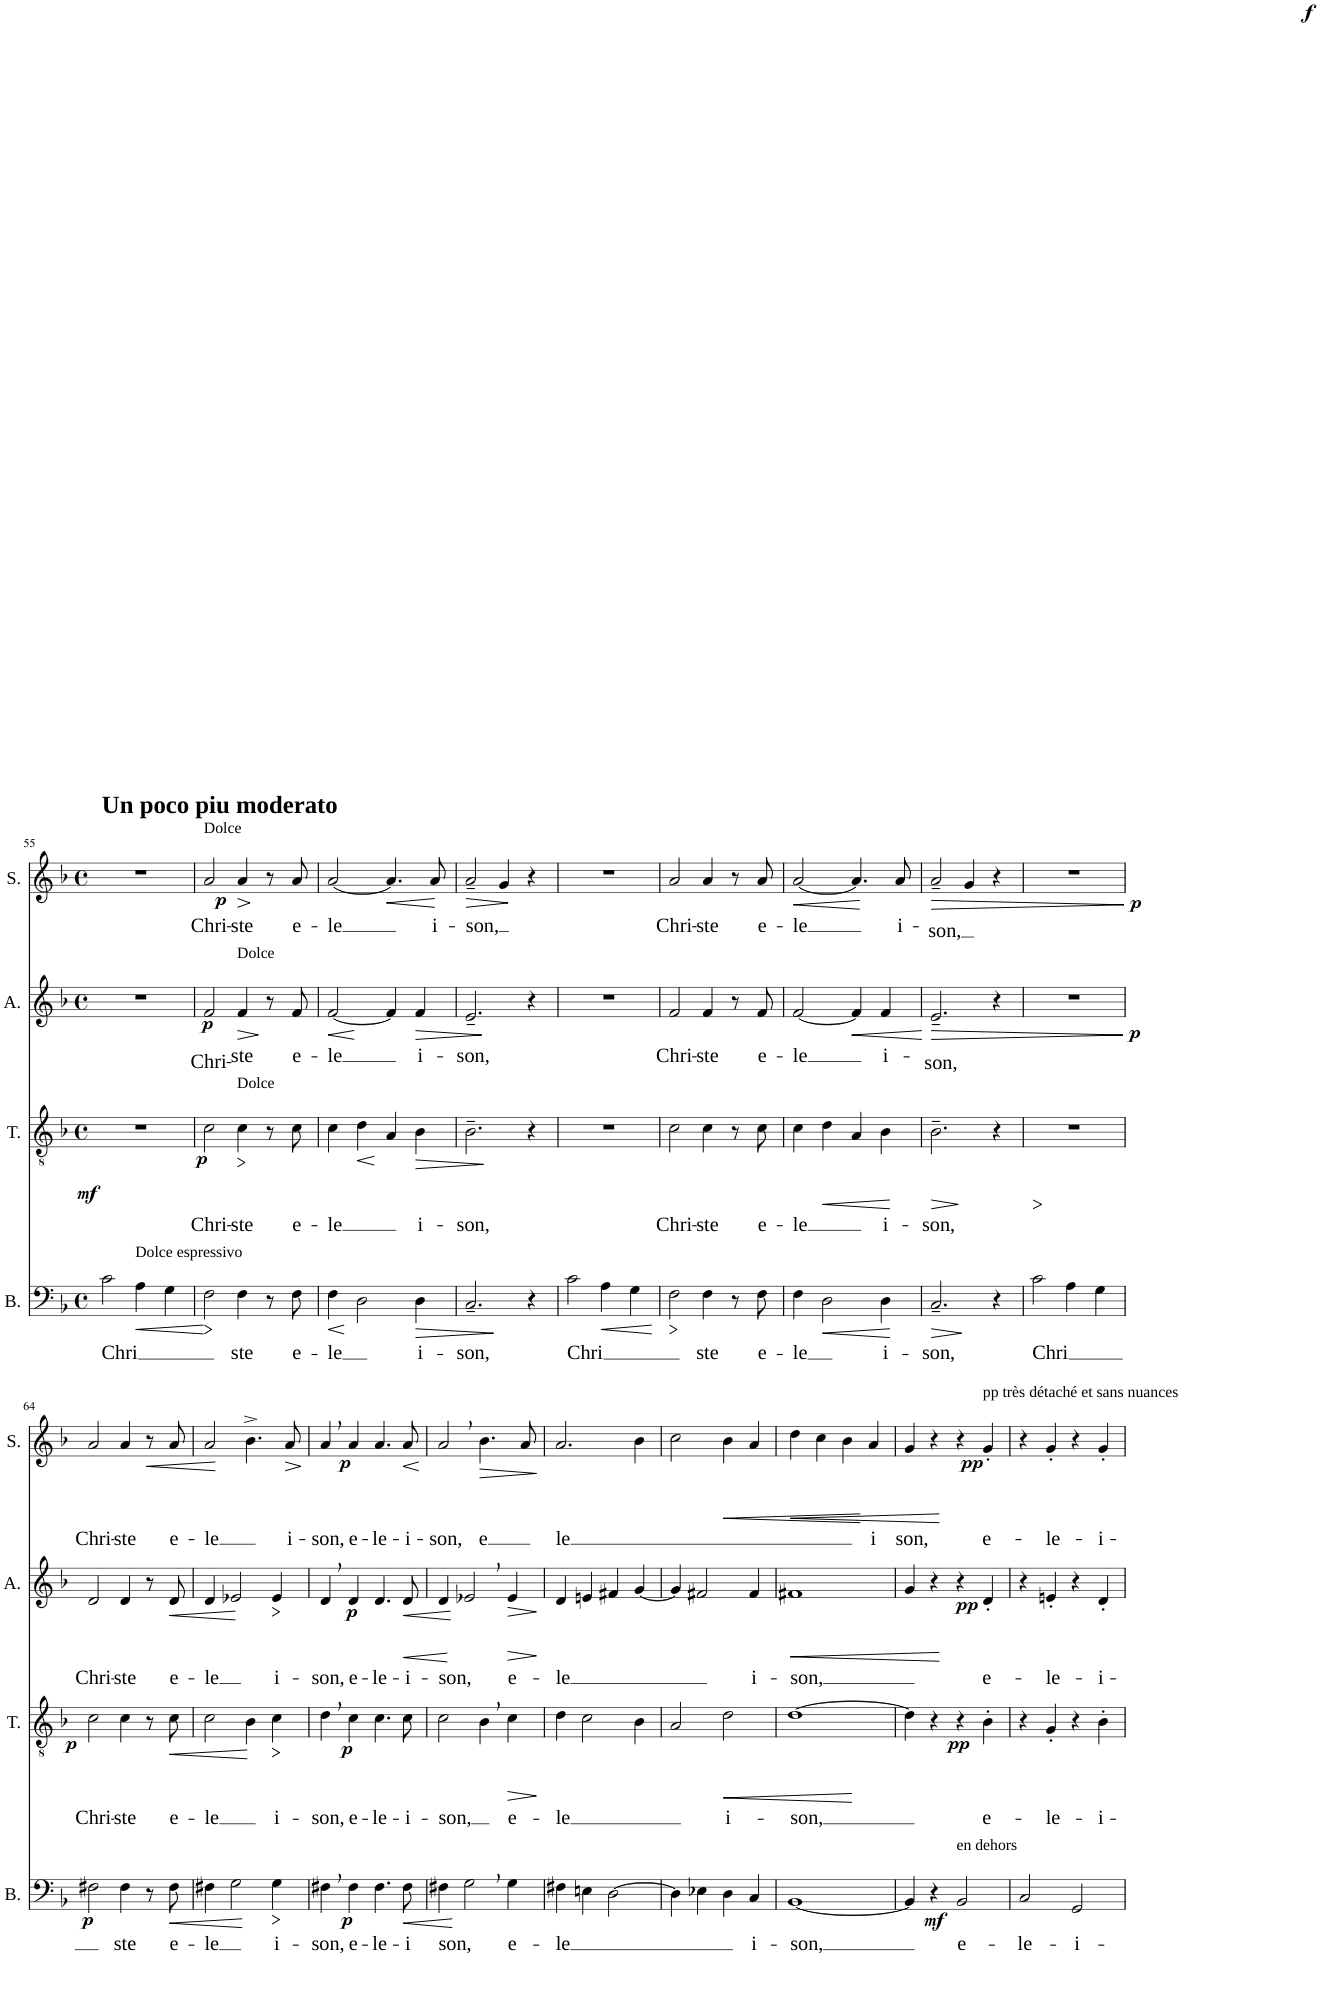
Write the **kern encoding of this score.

**kern	**text	**dynam	**kern	**text	**dynam	**kern	**text	**dynam	**kern	**text	**dynam
*part4	*part4	*part4	*part3	*part3	*part3	*part2	*part2	*part2	*part1	*part1	*part1
*staff4	*staff4	*staff4	*staff3	*staff3	*staff3	*staff2	*staff2	*staff2	*staff1	*staff1	*staff1
*I"Bass	*	*	*I"Tenor	*	*	*I"Alto	*	*	*I"Soprano	*	*
*I'B.	*	*	*I'T.	*	*	*I'A.	*	*	*I'S.	*	*
!!LO:PB:g=z
*clefF4	*	*	*clefGv2	*	*	*clefG2	*	*	*clefG2	*	*
*k[b-]	*	*	*k[b-]	*	*	*k[b-]	*	*	*k[b-]	*	*
*M4/4	*	*	*M4/4	*	*	*M4/4	*	*	*M4/4	*	*
*met(c)	*	*	*met(c)	*	*	*met(c)	*	*	*met(c)	*	*
=55	=55	=55	=55	=55	=55	=55	=55	=55	=55	=55	=55
!	!	!	!	!	!	!	!	!	!LO:TX:a:B:t=Un poco piu moderato	!	!
!	!LO:LY:b	!	!	!	!LO:DY:b	!	!	!	!	!	!LO:DY:b
2c\	Chri	.	1r	.	mf	1r	.	.	1r	.	p
!LO:TX:a:t=Dolce espressivo	!	!	!	!	!	!	!	!	!	!	!
!	!	!LO:HP:b	!	!	!	!	!	!	!	!	!
4A\	.	<	.	.	.	.	.	.	.	.	.
4G\	.	.	.	.	.	.	.	.	.	.	.
.	.	[	.	.	.	.	.	.	.	.	.
=56	=56	=56	=56	=56	=56	=56	=56	=56	=56	=56	=56
!	!	!	!	!	!	!	!	!	!LO:TX:a:t=Dolce	!	!
!	!	!LO:HP:b	!	!LO:LY:b	!LO:DY:b	!	!LO:LY:b	!LO:DY:b	!	!LO:LY:b	!
2F\	.	>	2c\	Chri-	p	2f/	Chri-	p	2a/	Chri-	.
!	!	!	!	!	!	!LO:TX:a:t=Dolce	!	!	!	!	!
!	!	!	!LO:TX:a:t=Dolce	!	!	!	!	!	!	!	!
!	!LO:LY:b	!	!	!LO:LY:b	!LO:HP:b	!	!LO:LY:b	!LO:HP:b	!	!LO:LY:b	!LO:HP:b
4F\	ste	.	4c\	-ste	>	4f/	-ste	>	4a/	-ste	>
8r	.	.	8r	.	.	8r	.	.	8r	.	.
!	!LO:LY:b	!	!	!LO:LY:b	!	!	!LO:LY:b	!	!	!LO:LY:b	!
8F\	e-	.	8c\	e-	.	8f/	e-	.	8a/	e-	.
.	.	]	.	.	]	.	.	]	.	.	]
=57	=57	=57	=57	=57	=57	=57	=57	=57	=57	=57	=57
!	!LO:LY:b	!LO:HP:b	!	!LO:LY:b	!	!	!LO:LY:b	!LO:HP:b	!	!LO:LY:b	!
4F\	-le	<	4c\	-le	.	[2f/	-le	<	[2a/	-le	.
!	!	!	!	!	!LO:HP:b	!	!	!	!	!	!
2D\	.	.	4d\	.	<	.	.	.	.	.	.
!	!	!	!	!	!	!	!	!	!	!	!LO:HP:b
.	.	.	4A/	.	.	4f/]	.	.	4.a/]	.	<
!	!LO:LY:b	!LO:HP:b	!	!LO:LY:b	!LO:HP:b	!	!LO:LY:b	!LO:HP:b	!	!	!
4D\	i-	>	4B-\	i-	>	4f/	i-	>	.	.	.
!	!	!	!	!	!	!	!	!	!	!LO:LY:b	!
.	.	.	.	.	.	.	.	.	8a/	i-	.
.	.	[ ]	.	.	[ ]	.	.	[ ]	.	.	[
=58	=58	=58	=58	=58	=58	=58	=58	=58	=58	=58	=58
!	!LO:LY:b	!	!	!LO:LY:b	!	!	!LO:LY:b	!	!	!LO:LY:b	!LO:HP:b
2.C~/	-son,	.	2.B-~\	-son,	.	2.e~/	-son,	.	2a~/	-son,	>
.	.	.	.	.	.	.	.	.	4g/	.	.
4r	.	.	4r	.	.	4r	.	.	4r	.	.
.	.	.	.	.	.	.	.	.	.	.	]
=59	=59	=59	=59	=59	=59	=59	=59	=59	=59	=59	=59
!	!LO:LY:b	!	!	!	!	!	!	!	!	!	!
2c\	-Chri	.	1r	.	.	1r	.	.	1r	.	.
!	!	!LO:HP:b	!	!	!	!	!	!	!	!	!
4A\	.	<	.	.	.	.	.	.	.	.	.
4G\	.	.	.	.	.	.	.	.	.	.	.
.	.	[	.	.	.	.	.	.	.	.	.
=60	=60	=60	=60	=60	=60	=60	=60	=60	=60	=60	=60
!	!	!LO:HP:b	!	!LO:LY:b	!	!	!LO:LY:b	!	!	!LO:LY:b	!
2F\	.	>	2c\	Chri-	.	2f/	Chri-	.	2a/	Chri-	.
!	!LO:LY:b	!	!	!LO:LY:b	!	!	!LO:LY:b	!	!	!LO:LY:b	!
4F\	ste	.	4c\	-ste	.	4f/	-ste	.	4a/	-ste	.
8r	.	.	8r	.	.	8r	.	.	8r	.	.
!	!LO:LY:b	!	!	!LO:LY:b	!	!	!LO:LY:b	!	!	!LO:LY:b	!
8F\	e-	.	8c\	e-	.	8f/	e-	.	8a/	e-	.
.	.	]	.	.	.	.	.	.	.	.	.
=61	=61	=61	=61	=61	=61	=61	=61	=61	=61	=61	=61
!	!LO:LY:b	!	!	!LO:LY:b	!	!	!LO:LY:b	!	!	!LO:LY:b	!LO:HP:b
4F\	-le	.	4c\	-le	.	[2f/	-le	.	[2a/	-le	<
!	!	!LO:HP:b	!	!	!LO:HP:b	!	!	!	!	!	!
2D\	.	<	4d\	.	<	.	.	.	.	.	.
!	!	!	!	!	!	!	!	!LO:HP:b	!	!	!
.	.	.	4A/	.	.	4f/]	.	<	4.a/]	.	.
!	!LO:LY:b	!	!	!LO:LY:b	!	!	!LO:LY:b	!	!	!	!
4D\	i-	.	4B-\	i-	.	4f/	i-	.	.	.	.
!	!	!	!	!	!	!	!	!	!	!LO:LY:b	!
.	.	.	.	.	.	.	.	.	8a/	i-	.
.	.	[	.	.	[	.	.	[	.	.	[
=62	=62	=62	=62	=62	=62	=62	=62	=62	=62	=62	=62
!	!LO:LY:b	!LO:HP:b	!	!LO:LY:b	!LO:HP:b	!	!LO:LY:b	!LO:HP:b	!	!LO:LY:b	!LO:HP:b
2.C~/	-son,	>	2.B-~\	-son,	>	2.e~/	-son,	>	2a~/	-son,	>
.	.	.	.	.	.	.	.	.	4g/	.	.
!	!	!	!	!	!LO:DY:b	!	!	!	!	!	!
4r	.	.	4r	.	f	4r	.	.	4r	.	.
.	.	]	.	.	]	.	.	]	.	.	]
=63	=63	=63	=63	=63	=63	=63	=63	=63	=63	=63	=63
!	!LO:LY:b	!	!	!	!LO:HP:b	!	!	!LO:DY:b	!	!	!LO:DY:b
2c\	-Chri	.	1r	.	>	1r	.	p	1r	.	p
4A\	.	.	.	.	.	.	.	.	.	.	.
4G\	.	.	.	.	.	.	.	.	.	.	.
.	.	.	.	.	]	.	.	.	.	.	.
!!LO:LB:g=z
=64	=64	=64	=64	=64	=64	=64	=64	=64	=64	=64	=64
!	!	!LO:DY:b	!	!LO:LY:b	!LO:DY:b	!	!LO:LY:b	!	!	!LO:LY:b	!
2F#X\	.	p	2c\	Chri-	p	2d/	Chri-	.	2a/	Chri-	.
!	!LO:LY:b	!	!	!LO:LY:b	!	!	!LO:LY:b	!	!	!LO:LY:b	!
4F#\	ste	.	4c\	-ste	.	4d/	-ste	.	4a/	-ste	.
!	!	!	!	!	!	!	!	!	!	!	!LO:HP:b
8r	.	.	8r	.	.	8r	.	.	8r	.	<
!	!LO:LY:b	!LO:HP:b	!	!LO:LY:b	!LO:HP:b	!	!LO:LY:b	!LO:HP:b	!	!LO:LY:b	!
8F#\	e-	<	8c\	e-	<	8d/	e-	<	8a/	e-	.
.	.	[	.	.	[	.	.	[	.	.	[
=65	=65	=65	=65	=65	=65	=65	=65	=65	=65	=65	=65
!	!LO:LY:b	!	!	!LO:LY:b	!	!	!LO:LY:b	!	!	!LO:LY:b	!
4F#X\	-le	.	2c\	-le	.	4d/	-le	.	2a/	-le	.
2G\	.	.	.	.	.	2e-X/	.	.	.	.	.
.	.	.	4B-\	.	.	.	.	.	4.b-^\	.	.
!	!LO:LY:b	!LO:HP:b	!	!LO:LY:b	!LO:HP:b	!	!LO:LY:b	!LO:HP:b	!	!	!
4G\	i-	>	4c\	i-	>	4e-/	i-	>	.	.	.
!	!	!	!	!	!	!	!	!	!	!LO:LY:b	!LO:HP:b
.	.	.	.	.	.	.	.	.	8a/	i-	>
.	.	]	.	.	]	.	.	]	.	.	]
=66	=66	=66	=66	=66	=66	=66	=66	=66	=66	=66	=66
!	!LO:LY:b	!	!	!LO:LY:b	!	!	!LO:LY:b	!	!	!LO:LY:b	!
4F#X,\	-son,	.	4d,\	-son,	.	4d,/	-son,	.	4a,/	-son,	.
!	!LO:LY:b	!LO:DY:b	!	!LO:LY:b	!LO:DY:b	!	!LO:LY:b	!LO:DY:b	!	!LO:LY:b	!LO:DY:b
4F#\	e-	p	4c\	e-	p	4d/	e-	p	4a/	e-	p
!	!LO:LY:b	!	!	!LO:LY:b	!	!	!LO:LY:b	!	!	!LO:LY:b	!
4.F#\	-le-	.	4.c\	-le-	.	4.d/	-le-	.	4.a/	-le-	.
!	!LO:LY:b	!LO:HP:b	!	!LO:LY:b	!	!	!LO:LY:b	!LO:HP:b	!	!	!
!	!	!	!	!	!	!	!	!LO:HP:n=1:b	!	!LO:LY:b	!LO:HP:b
8F#\	i	<	8c\	-i-	.	8d/	-i-	< <	8a/	-i-	<
.	.	[	.	.	.	.	.	[	.	.	[
=67	=67	=67	=67	=67	=67	=67	=67	=67	=67	=67	=67
!	!LO:LY:b	!	!	!LO:LY:b	!	!	!LO:LY:b	!	!	!LO:LY:b	!
4F#X\	son,	.	2c\	son,	.	4d/	-son,	.	2a,/	-son,	.
2G,\	.	.	.	.	.	2e-X,/	.	[	.	.	.
!	!	!	!	!	!	!	!	!	!	!LO:LY:b	!LO:HP:b
.	.	.	4B-,\	.	.	.	.	.	4.b-\	-e	>
!	!LO:LY:b	!	!	!LO:LY:b	!LO:HP:b	!	!LO:LY:b	!LO:HP:b	!	!	!
!	!	!	!	!	!	!	!	!LO:HP:n=1:b	!	!	!
4G\	e-	.	4c\	e-	>	4e-/	e-	> >	.	.	.
.	.	.	.	.	.	.	.	.	8a/	.	.
.	.	.	.	.	]	.	.	]	.	.	]
=68	=68	=68	=68	=68	=68	=68	=68	=68	=68	=68	=68
!	!LO:LY:b	!	!	!LO:LY:b	!	!	!LO:LY:b	!	!	!LO:LY:b	!
4F#X\	-le	.	4d\	-le	.	4d/	-le	.	2.a/	le	.
4En\	.	.	2c\	.	.	4en/	.	]	.	.	.
[2D\	.	.	.	.	.	4f#X/	.	.	.	.	.
.	.	.	4B-\	.	.	[4g/	.	.	4b-\	.	.
=69	=69	=69	=69	=69	=69	=69	=69	=69	=69	=69	=69
4D\]	.	.	2A/	.	.	4g/]	.	.	2cc\	.	.
4E-X\	.	.	.	.	.	2f#X/	.	.	.	.	.
!	!	!	!	!LO:LY:b	!LO:HP:b	!	!	!	!	!	!LO:HP:b
4D\	.	.	2d\	i-	<	.	.	.	4b-\	.	<
!	!LO:LY:b	!	!	!	!	!	!LO:LY:b	!	!	!	!
4C/	i-	.	.	.	.	4f#/	i-	.	4a/	.	.
.	.	.	.	.	[	.	.	.	.	.	[
=70	=70	=70	=70	=70	=70	=70	=70	=70	=70	=70	=70
!	!LO:LY:b	!	!	!LO:LY:b	!	!	!LO:LY:b	!LO:HP:b	!	!	!LO:HP:b
[1BB-	-son,	.	[1d	-son,	.	1f#X	-son,	<	4dd\	.	<
.	.	.	.	.	.	.	.	.	4cc\	.	.
.	.	.	.	.	.	.	.	.	4b-\	.	.
!	!	!	!	!	!	!	!	!	!	!LO:LY:b	!
.	.	.	.	.	.	.	.	.	4a/	i	.
.	.	.	.	.	.	.	.	[	.	.	[
=71	=71	=71	=71	=71	=71	=71	=71	=71	=71	=71	=71
!	!	!	!	!	!	!	!	!	!	!LO:LY:b	!
4BB-/]	.	.	4d\]	.	.	4g/	.	.	4g/	-son,	.
!	!	!LO:DY:b	!	!	!	!	!	!	!	!	!
4r	.	mf	4r	.	.	4r	.	.	4r	.	.
!LO:TX:a:t=en dehors	!	!	!	!	!	!	!	!	!	!	!
!	!LO:LY:b	!	!	!	!LO:DY:b	!	!	!LO:DY:b	!	!	!LO:DY:b
2BB-/	e-	.	4r	.	pp	4r	.	pp	4r	.	pp
!	!	!	!	!	!	!	!	!	!LO:TX:a:t=pp très détaché et sans nuances	!	!
!	!	!	!	!LO:LY:b	!	!	!LO:LY:b	!	!	!LO:LY:b	!
.	.	.	4B-'\	e-	.	4d'/	e-	.	4g'/	e-	.
=72	=72	=72	=72	=72	=72	=72	=72	=72	=72	=72	=72
!	!LO:LY:b	!	!	!	!	!	!	!	!	!	!
2C/	-le-	.	4r	.	.	4r	.	.	4r	.	.
!	!	!	!	!LO:LY:b	!	!	!LO:LY:b	!	!	!LO:LY:b	!
.	.	.	4G'/	-le-	.	4en'/	-le-	.	4g'/	-le-	.
!	!LO:LY:b	!	!	!	!	!	!	!	!	!	!
2GG/	-i-	.	4r	.	.	4r	.	.	4r	.	.
!	!	!	!	!LO:LY:b	!	!	!LO:LY:b	!	!	!LO:LY:b	!
.	.	.	4B-'\	-i-	.	4d'/	-i-	.	4g'/	-i-	.
=	=	=	=	=	=	=	=	=	=	=	=
*-	*-	*-	*-	*-	*-	*-	*-	*-	*-	*-	*-
